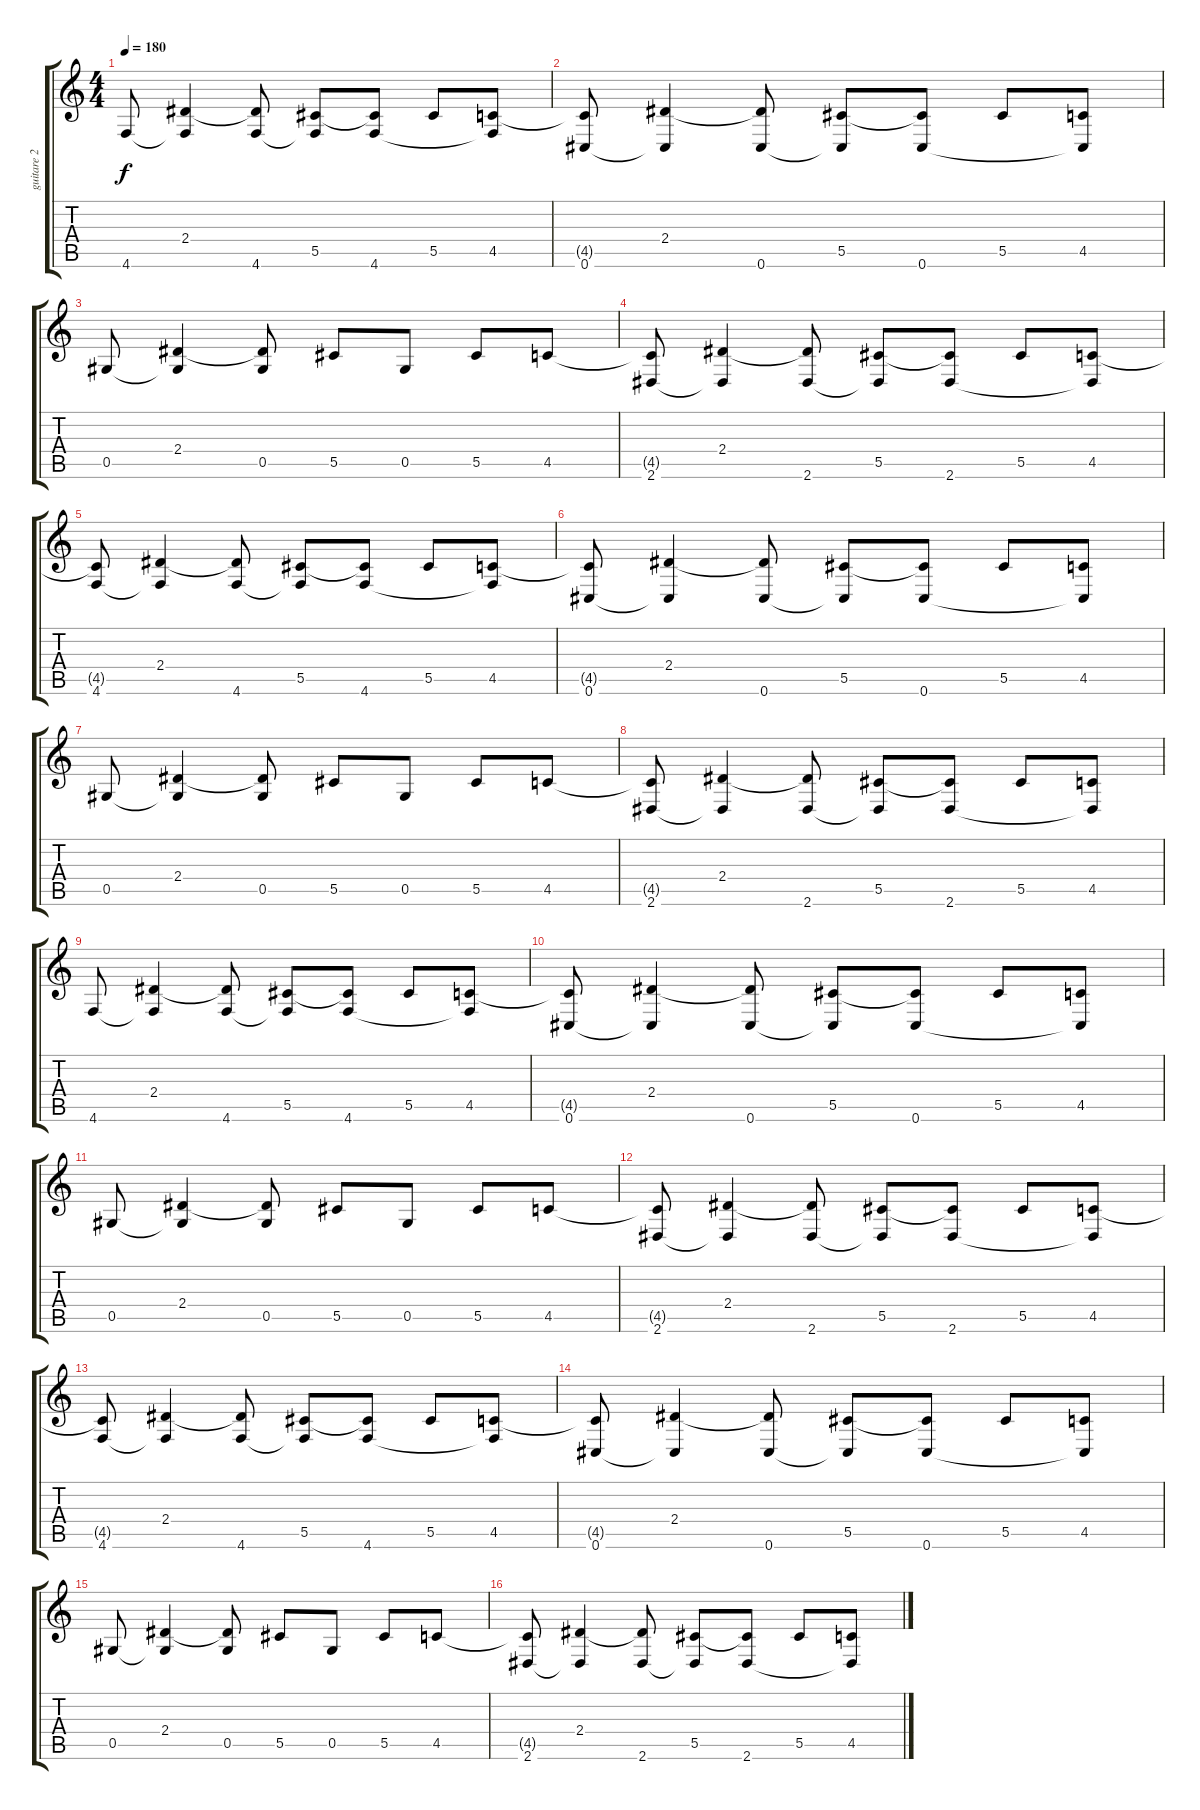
\track ("guitare 2" "guitare 2") {instrument overdrivenguitar}
\staff {score tabs}
\tuning (Eb4 Bb3 Gb3 Db3 Ab2 Db2) {hide}
\ts (4 4)
\tempo 180
\clef g2
\ks c
4.6.8{dy f instrument electricguitarclean} (2.4 4.6{t}).4 (2.4{t} 4.6).8 (5.5 4.6{t}).8 (5.5{t} 4.6).8 5.5.8 (4.5 4.6{t}).8 |
(4.5{t} 0.6).8 (2.4 0.6{t}).4 (2.4{t} 0.6).8 (5.5 0.6{t}).8 (5.5{t} 0.6).8 5.5.8 (4.5 0.6{t}).8 |
0.5.8 (2.4 0.5{t}).4 (2.4{t} 0.5).8 5.5.8 0.5.8 5.5.8 4.5.8 |
(4.5{t} 2.6).8 (2.4 2.6{t}).4 (2.4{t} 2.6).8 (5.5 2.6{t}).8 (5.5{t} 2.6).8 5.5.8 (4.5 2.6{t}).8 |
(4.5{t} 4.6).8{instrument electricguitarclean} (2.4 4.6{t}).4 (2.4{t} 4.6).8 (5.5 4.6{t}).8 (5.5{t} 4.6).8 5.5.8 (4.5 4.6{t}).8 |
(4.5{t} 0.6).8 (2.4 0.6{t}).4 (2.4{t} 0.6).8 (5.5 0.6{t}).8 (5.5{t} 0.6).8 5.5.8 (4.5 0.6{t}).8 |
0.5.8 (2.4 0.5{t}).4 (2.4{t} 0.5).8 5.5.8 0.5.8 5.5.8 4.5.8 |
(4.5{t} 2.6).8 (2.4 2.6{t}).4 (2.4{t} 2.6).8 (5.5 2.6{t}).8 (5.5{t} 2.6).8 5.5.8 (4.5 2.6{t}).8 |
4.6.8{instrument electricguitarclean} (2.4 4.6{t}).4 (2.4{t} 4.6).8 (5.5 4.6{t}).8 (5.5{t} 4.6).8 5.5.8 (4.5 4.6{t}).8 |
(4.5{t} 0.6).8 (2.4 0.6{t}).4 (2.4{t} 0.6).8 (5.5 0.6{t}).8 (5.5{t} 0.6).8 5.5.8 (4.5 0.6{t}).8 |
0.5.8 (2.4 0.5{t}).4 (2.4{t} 0.5).8 5.5.8 0.5.8 5.5.8 4.5.8 |
(4.5{t} 2.6).8 (2.4 2.6{t}).4 (2.4{t} 2.6).8 (5.5 2.6{t}).8 (5.5{t} 2.6).8 5.5.8 (4.5 2.6{t}).8 |
(4.5{t} 4.6).8{instrument electricguitarclean} (2.4 4.6{t}).4 (2.4{t} 4.6).8 (5.5 4.6{t}).8 (5.5{t} 4.6).8 5.5.8 (4.5 4.6{t}).8 |
(4.5{t} 0.6).8 (2.4 0.6{t}).4 (2.4{t} 0.6).8 (5.5 0.6{t}).8 (5.5{t} 0.6).8 5.5.8 (4.5 0.6{t}).8 |
0.5.8 (2.4 0.5{t}).4 (2.4{t} 0.5).8 5.5.8 0.5.8 5.5.8 4.5.8 |
(4.5{t} 2.6).8 (2.4 2.6{t}).4 (2.4{t} 2.6).8 (5.5 2.6{t}).8 (5.5{t} 2.6).8 5.5.8 (4.5 2.6{t}).8
